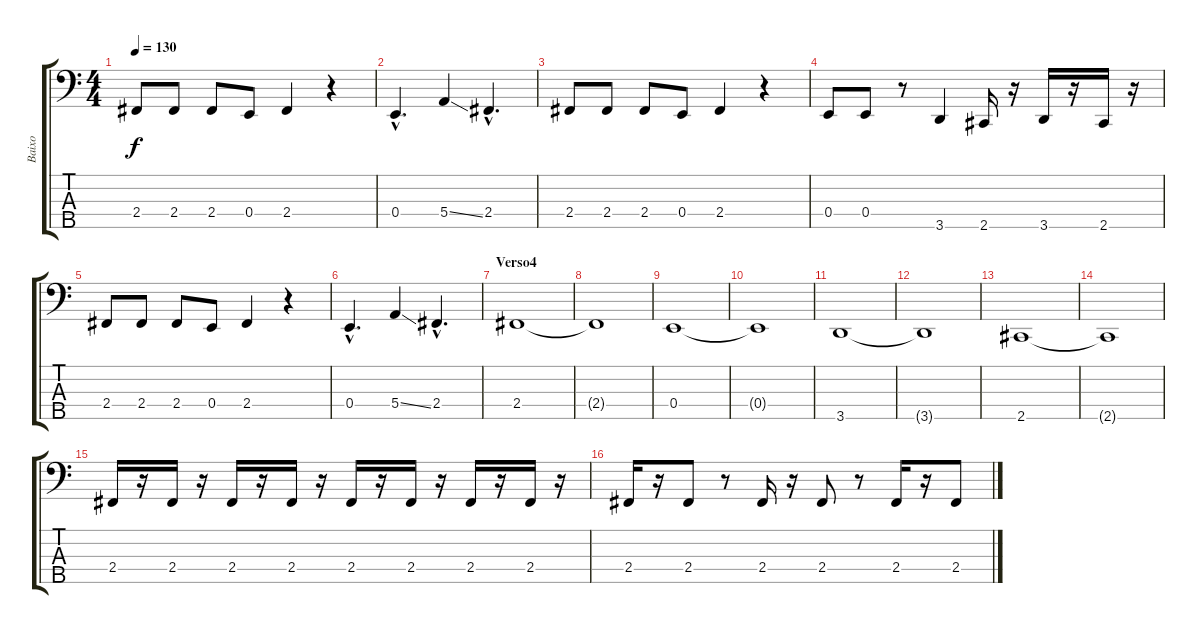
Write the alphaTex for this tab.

\track ("Baixo" "Baixo") {instrument electricbassfinger}
\staff {score tabs}
\tuning (G2 D2 A1 E1 B0) {hide}
\ts (4 4)
\tempo 130
\clef f4
\ks c
2.4.8{dy f} 2.4.8 2.4.8 0.4.8 2.4.4 r.4 |
0.4{hac}.4{d} 5.4{ss}.4 2.4{hac}.4{d} |
2.4.8 2.4.8 2.4.8 0.4.8 2.4.4 r.4 |
0.4.8 0.4.8 r.8 3.5.4 2.5.16 r.16 3.5.16 r.16 2.5.16 r.16 |
2.4.8 2.4.8 2.4.8 0.4.8 2.4.4 r.4 |
0.4{hac}.4{d} 5.4{ss}.4 2.4{hac}.4{d} |
\section ("" "Verso4")
2.4.1 |
2.4{t}.1 |
0.4.1 |
0.4{t}.1 |
3.5.1 |
3.5{t}.1 |
2.5.1 |
2.5{t}.1 |
2.4.16 r.16 2.4.16 r.16 2.4.16 r.16 2.4.16 r.16 2.4.16 r.16 2.4.16 r.16 2.4.16 r.16 2.4.16 r.16 |
2.4.16 r.16 2.4.8 r.8 2.4.16 r.16 2.4.8 r.8 2.4.16 r.16 2.4.8
